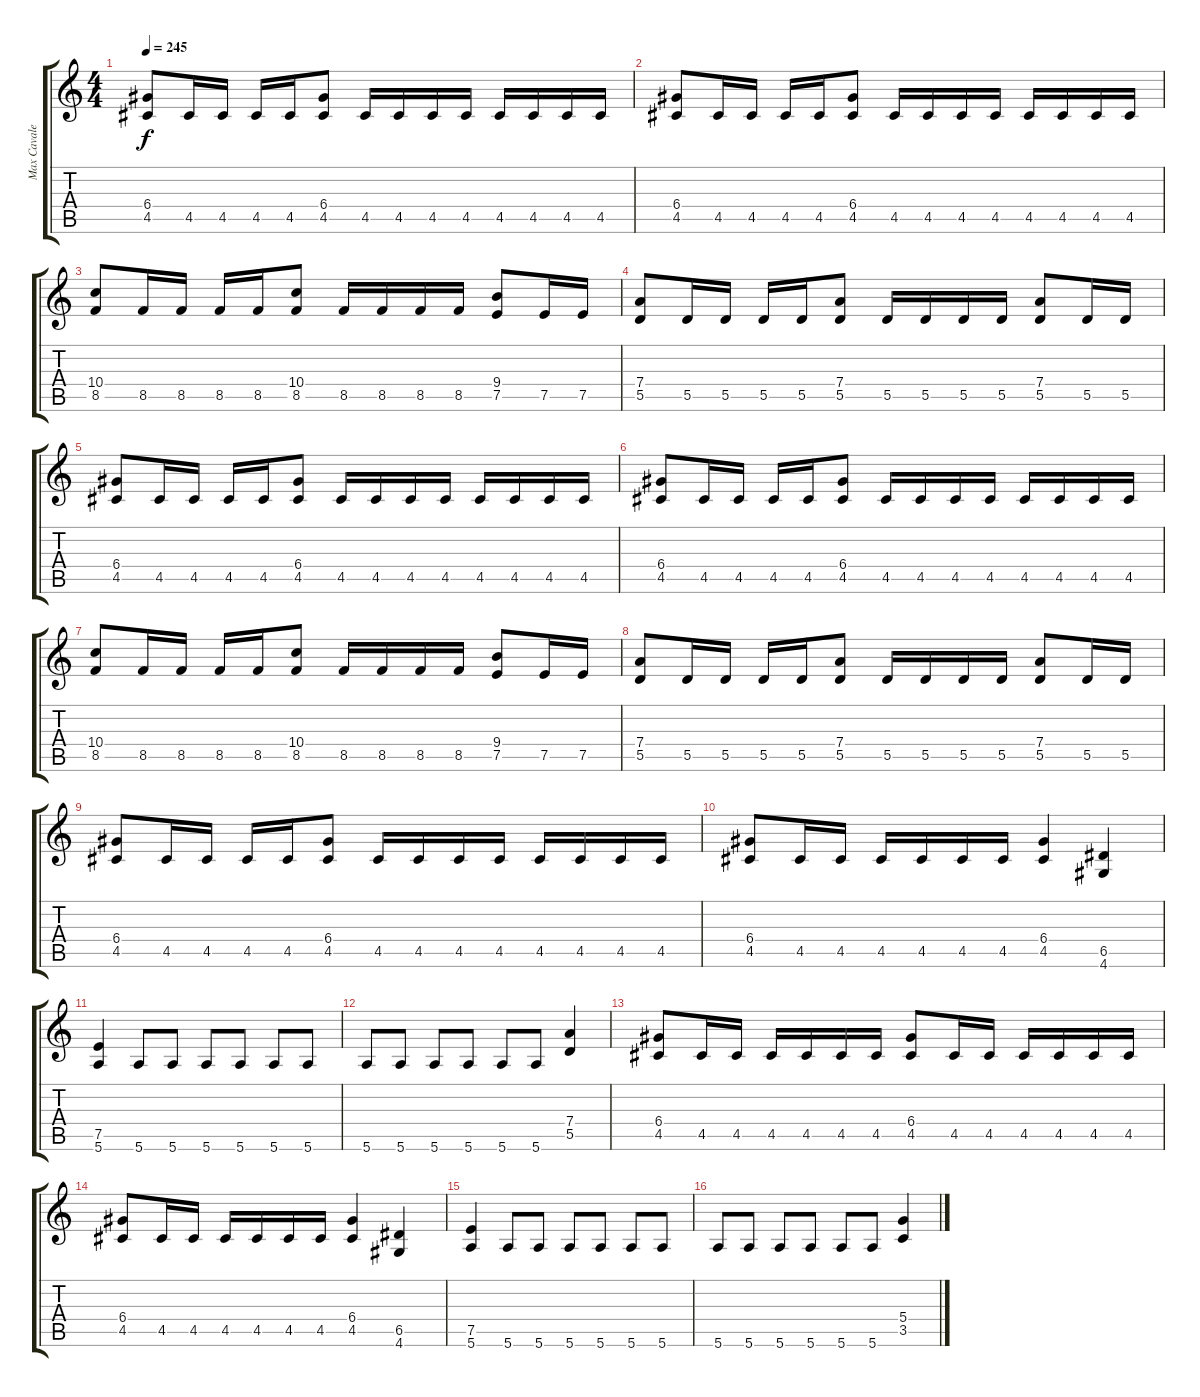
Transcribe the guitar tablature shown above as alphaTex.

\track ("Max Cavalera" "Max Cavale") {instrument distortionguitar}
\staff {score tabs}
\tuning (E4 B3 G3 D3 A2 E2) {hide}
\ts (4 4)
\tempo 245
\clef g2
\ks c
(6.4 4.5).8{dy f} 4.5.16 4.5.16 4.5.16 4.5.16 (6.4 4.5).8 4.5.16 4.5.16 4.5.16 4.5.16 4.5.16 4.5.16 4.5.16 4.5.16 |
(6.4 4.5).8 4.5.16 4.5.16 4.5.16 4.5.16 (6.4 4.5).8 4.5.16 4.5.16 4.5.16 4.5.16 4.5.16 4.5.16 4.5.16 4.5.16 |
(10.4 8.5).8 8.5.16 8.5.16 8.5.16 8.5.16 (10.4 8.5).8 8.5.16 8.5.16 8.5.16 8.5.16 (9.4 7.5).8 7.5.16 7.5.16 |
(7.4 5.5).8 5.5.16 5.5.16 5.5.16 5.5.16 (7.4 5.5).8 5.5.16 5.5.16 5.5.16 5.5.16 (7.4 5.5).8 5.5.16 5.5.16 |
(6.4 4.5).8 4.5.16 4.5.16 4.5.16 4.5.16 (6.4 4.5).8 4.5.16 4.5.16 4.5.16 4.5.16 4.5.16 4.5.16 4.5.16 4.5.16 |
(6.4 4.5).8 4.5.16 4.5.16 4.5.16 4.5.16 (6.4 4.5).8 4.5.16 4.5.16 4.5.16 4.5.16 4.5.16 4.5.16 4.5.16 4.5.16 |
(10.4 8.5).8 8.5.16 8.5.16 8.5.16 8.5.16 (10.4 8.5).8 8.5.16 8.5.16 8.5.16 8.5.16 (9.4 7.5).8 7.5.16 7.5.16 |
(7.4 5.5).8 5.5.16 5.5.16 5.5.16 5.5.16 (7.4 5.5).8 5.5.16 5.5.16 5.5.16 5.5.16 (7.4 5.5).8 5.5.16 5.5.16 |
(6.4 4.5).8 4.5.16 4.5.16 4.5.16 4.5.16 (6.4 4.5).8 4.5.16 4.5.16 4.5.16 4.5.16 4.5.16 4.5.16 4.5.16 4.5.16 |
(6.4 4.5).8 4.5.16 4.5.16 4.5.16 4.5.16 4.5.16 4.5.16 (6.4 4.5).4 (6.5 4.6).4 |
(7.5 5.6).4 5.6.8 5.6.8 5.6.8 5.6.8 5.6.8 5.6.8 |
5.6.8 5.6.8 5.6.8 5.6.8 5.6.8 5.6.8 (7.4 5.5).4 |
(6.4 4.5).8 4.5.16 4.5.16 4.5.16 4.5.16 4.5.16 4.5.16 (6.4 4.5).8 4.5.16 4.5.16 4.5.16 4.5.16 4.5.16 4.5.16 |
(6.4 4.5).8 4.5.16 4.5.16 4.5.16 4.5.16 4.5.16 4.5.16 (6.4 4.5).4 (6.5 4.6).4 |
(7.5 5.6).4 5.6.8 5.6.8 5.6.8 5.6.8 5.6.8 5.6.8 |
5.6.8 5.6.8 5.6.8 5.6.8 5.6.8 5.6.8 (5.4 3.5).4
